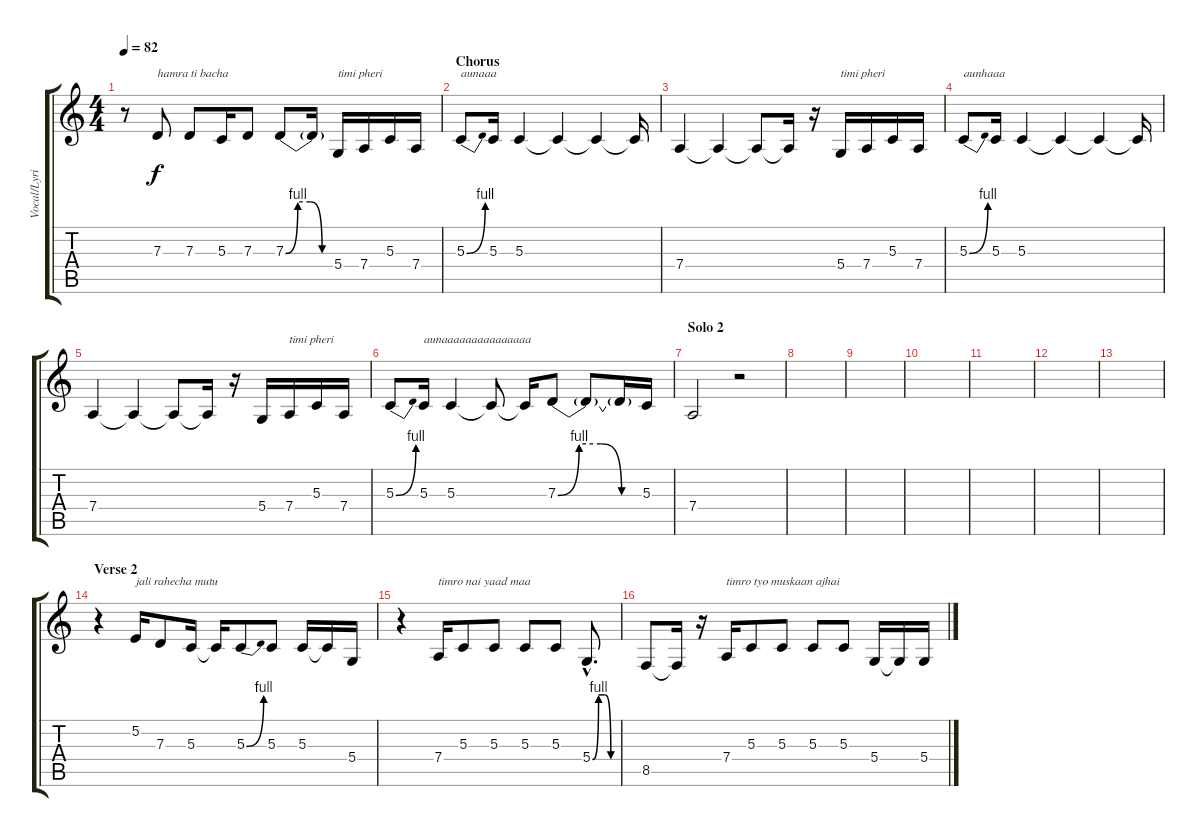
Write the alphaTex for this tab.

\track ("Vocal/Lyrics" "Vocal/Lyri") {instrument flute}
\staff {score tabs}
\tuning (E4 B3 G3 D3 A2 E2) {hide}
\ts (4 4)
\tempo 82
\clef g2
\ks c
r.8{dy f} 7.3.8{txt "hamra ti bacha"} 7.3.8 5.3.16 7.3.8 7.3{be (custom 0 0 15 4 30 4 45 0 60 0)}.8 7.3{t}.16 5.4.16{txt "timi pheri "} 7.4.16 5.3.16 7.4.16 |
\section ("" "Chorus")
5.3{be (bend 0 0 60 4)}.8{txt "aunaaa"} 5.3.16 5.3.4 5.3{t}.4 5.3{t}.4 5.3{t}.16 |
7.4.4 7.4{t}.4 7.4{t}.8 7.4{t}.16 r.16 5.4.16{txt "timi pheri"} 7.4.16 5.3.16 7.4.16 |
5.3{be (bend 0 0 60 4)}.8{txt "aunhaaa"} 5.3.16 5.3.4 5.3{t}.4 5.3{t}.4 5.3{t}.16 |
7.4.4 7.4{t}.4 7.4{t}.8 7.4{t}.16 r.16 5.4.16 7.4.16{txt "timi pheri"} 5.3.16 7.4.16 |
5.3{be (bend 0 0 60 4)}.8 5.3.16{txt "aunaaaaaaaaaaaaaaa"} 5.3.4 5.3{t}.8 5.3{t}.16 7.3{be (custom 0 0 15 4 30 4 45 0 60 0)}.8 7.3{t}.8 7.3{t}.16 5.3.16 |
\section ("" "Solo 2")
7.4.2 r.2 |
|
|
|
|
|
|
\section ("" "Verse 2")
r.4 5.2.16{txt "jali rahecha mutu"} 7.3.8 5.3.16 5.3{t}.16 5.3{be (bend 0 0 60 4)}.8 5.3.8 5.3.16 5.3{t}.16 5.4.16 |
r.4 7.4.16{txt "timro nai yaad maa"} 5.3.8 5.3.8 5.3.8 5.3.8 5.4{be (custom 0 0 15 4 30 4 45 0 60 0) hac}.8{d} |
8.5.8 8.5{t}.16 r.16 7.4.16{txt "timro tyo muskaan ajhai"} 5.3.8 5.3.8 5.3.8 5.3.8 5.4.16 5.4{t}.16 5.4.16
